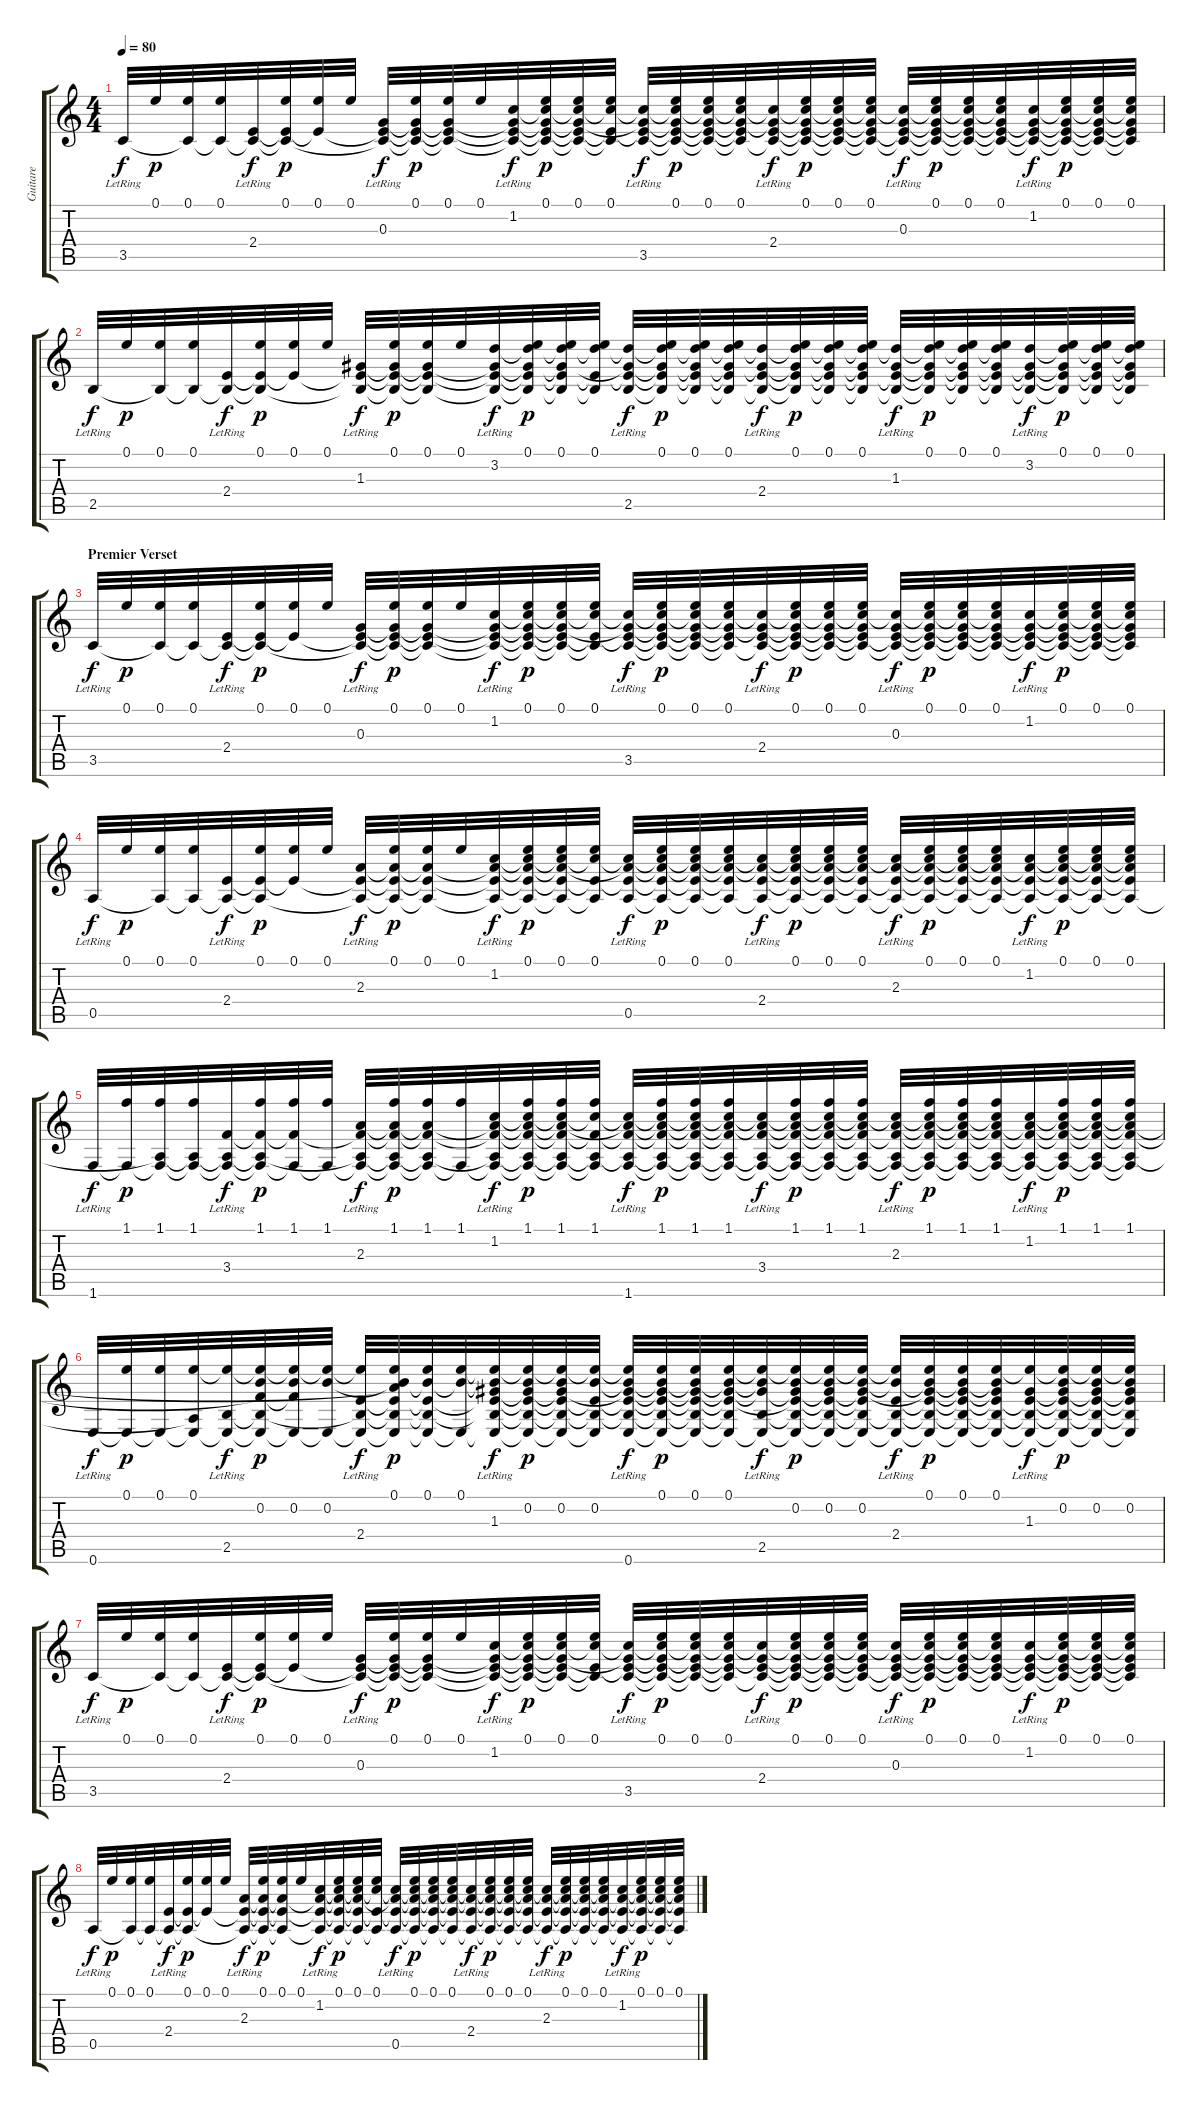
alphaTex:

\track ("Guitare" "Guitare") {instrument acousticguitarnylon}
\staff {score tabs}
\tuning (E4 B3 G3 D3 A2 E2) {hide}
\ts (4 4)
\tempo 80
\clef g2
\ks c
3.5{lr}.32{dy f} 0.1.32{dy p} (0.1 3.5{t}).32 (0.1 3.5{t}).32 (2.4{lr} 3.5{t}).32{dy f} (0.1 2.4{t} 3.5{t}).32{dy p} (0.1 2.4{t}).32 0.1.32 (0.3{lr} 2.4{t} 3.5{t}).32{dy f} (0.1 0.3{t} 2.4{t} 3.5{t}).32{dy p} (0.1 0.3{t} 2.4{t} 3.5{t}).32 0.1.32 (1.2{lr} 0.3{t} 2.4{t} 3.5{t}).32{dy f} (0.1 1.2{t} 0.3{t} 2.4{t} 3.5{t}).32{dy p} (0.1 1.2{t} 0.3{t} 2.4{t} 3.5{t}).32 (0.1 1.2{t} 2.4{t} 3.5{t}).32 (1.2{t} 0.3{t} 2.4{t} 3.5{lr}).32{dy f} (0.1 1.2{t} 0.3{t} 2.4{t} 3.5{t}).32{dy p} (0.1 1.2{t} 0.3{t} 2.4{t} 3.5{t}).32 (0.1 1.2{t} 0.3{t} 2.4{t} 3.5{t}).32 (1.2{t} 0.3{t} 2.4{lr} 3.5{t}).32{dy f} (0.1 1.2{t} 0.3{t} 2.4{t} 3.5{t}).32{dy p} (0.1 1.2{t} 0.3{t} 2.4{t} 3.5{t}).32 (0.1 1.2{t} 0.3{t} 2.4{t} 3.5{t}).32 (1.2{t} 0.3{lr} 2.4{t} 3.5{t}).32{dy f} (0.1 1.2{t} 0.3{t} 2.4{t} 3.5{t}).32{dy p} (0.1 1.2{t} 0.3{t} 2.4{t} 3.5{t}).32 (0.1 1.2{t} 0.3{t} 2.4{t} 3.5{t}).32 (1.2{lr} 0.3{t} 2.4{t} 3.5{t}).32{dy f} (0.1 1.2{t} 0.3{t} 2.4{t} 3.5{t}).32{dy p} (0.1 1.2{t} 0.3{t} 2.4{t} 3.5{t}).32 (0.1 1.2{t} 0.3{t} 2.4{t} 3.5{t}).32 |
2.5{lr}.32{dy f} 0.1.32{dy p} (0.1 2.5{t}).32 (0.1 2.5{t}).32 (2.4{lr} 2.5{t}).32{dy f} (0.1 2.4{t} 2.5{t}).32{dy p} (0.1 2.4{t}).32 0.1.32 (1.3{lr} 2.4{t} 2.5{t}).32{dy f} (0.1 1.3{t} 2.4{t} 2.5{t}).32{dy p} (0.1 1.3{t} 2.4{t} 2.5{t}).32 0.1.32 (3.2{lr} 1.3{t} 2.4{t} 2.5{t}).32{dy f} (0.1 3.2{t} 1.3{t} 2.4{t} 2.5{t}).32{dy p} (0.1 3.2{t} 1.3{t} 2.4{t} 2.5{t}).32 (0.1 3.2{t} 2.4{t} 2.5{t}).32 (3.2{t} 1.3{t} 2.4{t} 2.5{lr}).32{dy f} (0.1 3.2{t} 1.3{t} 2.4{t} 2.5{t}).32{dy p} (0.1 3.2{t} 1.3{t} 2.4{t} 2.5{t}).32 (0.1 3.2{t} 1.3{t} 2.4{t} 2.5{t}).32 (3.2{t} 1.3{t} 2.4{lr} 2.5{t}).32{dy f} (0.1 3.2{t} 1.3{t} 2.4{t} 2.5{t}).32{dy p} (0.1 3.2{t} 1.3{t} 2.4{t} 2.5{t}).32 (0.1 3.2{t} 1.3{t} 2.4{t} 2.5{t}).32 (3.2{t} 1.3{lr} 2.4{t} 2.5{t}).32{dy f} (0.1 3.2{t} 1.3{t} 2.4{t} 2.5{t}).32{dy p} (0.1 3.2{t} 1.3{t} 2.4{t} 2.5{t}).32 (0.1 3.2{t} 1.3{t} 2.4{t} 2.5{t}).32 (3.2{lr} 1.3{t} 2.4{t} 2.5{t}).32{dy f} (0.1 3.2{t} 1.3{t} 2.4{t} 2.5{t}).32{dy p} (0.1 3.2{t} 1.3{t} 2.4{t} 2.5{t}).32 (0.1 3.2{t} 1.3{t} 2.4{t} 2.5{t}).32 |
\section ("" "Premier Verset")
3.5{lr}.32{dy f} 0.1.32{dy p} (0.1 3.5{t}).32 (0.1 3.5{t}).32 (2.4{lr} 3.5{t}).32{dy f} (0.1 2.4{t} 3.5{t}).32{dy p} (0.1 2.4{t}).32 0.1.32 (0.3{lr} 2.4{t} 3.5{t}).32{dy f} (0.1 0.3{t} 2.4{t} 3.5{t}).32{dy p} (0.1 0.3{t} 2.4{t} 3.5{t}).32 0.1.32 (1.2{lr} 0.3{t} 2.4{t} 3.5{t}).32{dy f} (0.1 1.2{t} 0.3{t} 2.4{t} 3.5{t}).32{dy p} (0.1 1.2{t} 0.3{t} 2.4{t} 3.5{t}).32 (0.1 1.2{t} 2.4{t} 3.5{t}).32 (1.2{t} 0.3{t} 2.4{t} 3.5{lr}).32{dy f} (0.1 1.2{t} 0.3{t} 2.4{t} 3.5{t}).32{dy p} (0.1 1.2{t} 0.3{t} 2.4{t} 3.5{t}).32 (0.1 1.2{t} 0.3{t} 2.4{t} 3.5{t}).32 (1.2{t} 0.3{t} 2.4{lr} 3.5{t}).32{dy f} (0.1 1.2{t} 0.3{t} 2.4{t} 3.5{t}).32{dy p} (0.1 1.2{t} 0.3{t} 2.4{t} 3.5{t}).32 (0.1 1.2{t} 0.3{t} 2.4{t} 3.5{t}).32 (1.2{t} 0.3{lr} 2.4{t} 3.5{t}).32{dy f} (0.1 1.2{t} 0.3{t} 2.4{t} 3.5{t}).32{dy p} (0.1 1.2{t} 0.3{t} 2.4{t} 3.5{t}).32 (0.1 1.2{t} 0.3{t} 2.4{t} 3.5{t}).32 (1.2{lr} 0.3{t} 2.4{t} 3.5{t}).32{dy f} (0.1 1.2{t} 0.3{t} 2.4{t} 3.5{t}).32{dy p} (0.1 1.2{t} 0.3{t} 2.4{t} 3.5{t}).32 (0.1 1.2{t} 0.3{t} 2.4{t} 3.5{t}).32 |
0.5{lr}.32{dy f} 0.1.32{dy p} (0.1 0.5{t}).32 (0.1 0.5{t}).32 (2.4{lr} 0.5{t}).32{dy f} (0.1 2.4{t} 0.5{t}).32{dy p} (0.1 2.4{t}).32 0.1.32 (2.3{lr} 2.4{t} 0.5{t}).32{dy f} (0.1 2.3{t} 2.4{t} 0.5{t}).32{dy p} (0.1 2.3{t} 2.4{t} 0.5{t}).32 0.1.32 (1.2{lr} 2.3{t} 2.4{t} 0.5{t}).32{dy f} (0.1 1.2{t} 2.3{t} 2.4{t} 0.5{t}).32{dy p} (0.1 1.2{t} 2.3{t} 2.4{t} 0.5{t}).32 (0.1 1.2{t} 2.4{t} 0.5{t}).32 (1.2{t} 2.3{t} 2.4{t} 0.5{lr}).32{dy f} (0.1 1.2{t} 2.3{t} 2.4{t} 0.5{t}).32{dy p} (0.1 1.2{t} 2.3{t} 2.4{t} 0.5{t}).32 (0.1 1.2{t} 2.3{t} 2.4{t} 0.5{t}).32 (1.2{t} 2.3{t} 2.4{lr} 0.5{t}).32{dy f} (0.1 1.2{t} 2.3{t} 2.4{t} 0.5{t}).32{dy p} (0.1 1.2{t} 2.3{t} 2.4{t} 0.5{t}).32 (0.1 1.2{t} 2.3{t} 2.4{t} 0.5{t}).32 (1.2{t} 2.3{lr} 2.4{t} 0.5{t}).32{dy f} (0.1 1.2{t} 2.3{t} 2.4{t} 0.5{t}).32{dy p} (0.1 1.2{t} 2.3{t} 2.4{t} 0.5{t}).32 (0.1 1.2{t} 2.3{t} 2.4{t} 0.5{t}).32 (1.2{lr} 2.3{t} 2.4{t} 0.5{t}).32{dy f} (0.1 1.2{t} 2.3{t} 2.4{t} 0.5{t}).32{dy p} (0.1 1.2{t} 2.3{t} 2.4{t} 0.5{t}).32 (0.1 1.2{t} 2.3{t} 2.4{t} 0.5{t}).32 |
1.6{lr}.32{dy f} (1.1 1.6{t}).32{dy p} (1.1 0.5{t} 1.6{t}).32 (1.1 0.5{t} 1.6{t}).32 (3.4{lr} 0.5{t} 1.6{t}).32{dy f} (1.1 3.4{t} 0.5{t} 1.6{t}).32{dy p} (1.1 3.4{t} 1.6{t}).32 (1.1 1.6{t}).32 (2.3{lr} 3.4{t} 0.5{t} 1.6{t}).32{dy f} (1.1 2.3{t} 3.4{t} 0.5{t} 1.6{t}).32{dy p} (1.1 2.3{t} 3.4{t} 0.5{t} 1.6{t}).32 (1.1 1.6{t}).32 (1.2{lr} 2.3{t} 3.4{t} 0.5{t} 1.6{t}).32{dy f} (1.1 1.2{t} 2.3{t} 3.4{t} 0.5{t} 1.6{t}).32{dy p} (1.1 1.2{t} 2.3{t} 3.4{t} 0.5{t} 1.6{t}).32 (1.1 1.2{t} 3.4{t} 0.5{t} 1.6{t}).32 (1.2{t} 2.3{t} 3.4{t} 0.5{t} 1.6{lr}).32{dy f} (1.1 1.2{t} 2.3{t} 3.4{t} 0.5{t} 1.6{t}).32{dy p} (1.1 1.2{t} 2.3{t} 3.4{t} 0.5{t} 1.6{t}).32 (1.1 1.2{t} 2.3{t} 3.4{t} 0.5{t} 1.6{t}).32 (1.2{t} 2.3{t} 3.4{lr} 0.5{t} 1.6{t}).32{dy f} (1.1 1.2{t} 2.3{t} 3.4{t} 0.5{t} 1.6{t}).32{dy p} (1.1 1.2{t} 2.3{t} 3.4{t} 0.5{t} 1.6{t}).32 (1.1 1.2{t} 2.3{t} 3.4{t} 0.5{t} 1.6{t}).32 (1.2{t} 2.3{lr} 3.4{t} 0.5{t} 1.6{t}).32{dy f} (1.1 1.2{t} 2.3{t} 3.4{t} 0.5{t} 1.6{t}).32{dy p} (1.1 1.2{t} 2.3{t} 3.4{t} 0.5{t} 1.6{t}).32 (1.1 1.2{t} 2.3{t} 3.4{t} 0.5{t} 1.6{t}).32 (1.2{lr} 2.3{t} 3.4{t} 0.5{t} 1.6{t}).32{dy f} (1.1 1.2{t} 2.3{t} 3.4{t} 0.5{t} 1.6{t}).32{dy p} (1.1 1.2{t} 2.3{t} 3.4{t} 0.5{t} 1.6{t}).32 (1.1 1.2{t} 2.3{t} 3.4{t} 0.5{t} 1.6{t}).32 |
0.6{lr}.32{dy f} (0.1 0.6{t}).32{dy p} (0.1 0.6{t}).32 (0.1 0.5{t} 0.6{t}).32 (0.1{t} 2.5{lr} 0.6{t}).32{dy f} (0.1{t} 0.2 3.4{t} 2.5{t} 0.6{t}).32{dy p} (0.1{t} 0.2 3.4{t} 0.6{t}).32 (0.1{t} 0.2 0.6{t}).32 (0.1{t} 2.4{lr} 2.5{t} 0.6{t}).32{dy f} (0.1 0.2{t} 2.3{t} 2.4{t} 2.5{t} 0.6{t}).32{dy p} (0.1 0.2{t} 2.4{t} 2.5{t} 0.6{t}).32 (0.1 0.2{t} 0.6{t}).32 (0.1{t} 0.2{t} 1.3{lr} 2.4{t} 2.5{t} 0.6{t}).32{dy f} (0.1{t} 0.2 1.3{t} 2.4{t} 2.5{t} 0.6{t}).32{dy p} (0.1{t} 0.2 1.3{t} 2.4{t} 2.5{t} 0.6{t}).32 (0.1{t} 0.2 2.4{t} 2.5{t} 0.6{t}).32 (0.1{t} 0.2{t} 1.3{t} 2.4{t} 2.5{t} 0.6{lr}).32{dy f} (0.1 0.2{t} 1.3{t} 2.4{t} 2.5{t} 0.6{t}).32{dy p} (0.1 0.2{t} 1.3{t} 2.4{t} 2.5{t} 0.6{t}).32 (0.1 0.2{t} 1.3{t} 2.4{t} 2.5{t} 0.6{t}).32 (0.1{t} 0.2{t} 1.3{t} 2.5{lr} 0.6{t}).32{dy f} (0.1{t} 0.2 1.3{t} 2.4{t} 2.5{t} 0.6{t}).32{dy p} (0.1{t} 0.2 1.3{t} 2.4{t} 2.5{t} 0.6{t}).32 (0.1{t} 0.2 1.3{t} 2.4{t} 2.5{t} 0.6{t}).32 (0.1{t} 0.2{t} 2.4{lr} 2.5{t} 0.6{t}).32{dy f} (0.1 0.2{t} 1.3{t} 2.4{t} 2.5{t} 0.6{t}).32{dy p} (0.1 0.2{t} 1.3{t} 2.4{t} 2.5{t} 0.6{t}).32 (0.1 0.2{t} 1.3{t} 2.4{t} 2.5{t} 0.6{t}).32 (0.1{t} 1.3{lr} 2.4{t} 2.5{t} 0.6{t}).32{dy f} (0.1{t} 0.2 1.3{t} 2.4{t} 2.5{t} 0.6{t}).32{dy p} (0.1{t} 0.2 1.3{t} 2.4{t} 2.5{t} 0.6{t}).32 (0.1{t} 0.2 1.3{t} 2.4{t} 2.5{t} 0.6{t}).32 |
3.5{lr}.32{dy f} 0.1.32{dy p} (0.1 3.5{t}).32 (0.1 3.5{t}).32 (2.4{lr} 3.5{t}).32{dy f} (0.1 2.4{t} 3.5{t}).32{dy p} (0.1 2.4{t}).32 0.1.32 (0.3{lr} 2.4{t} 3.5{t}).32{dy f} (0.1 0.3{t} 2.4{t} 3.5{t}).32{dy p} (0.1 0.3{t} 2.4{t} 3.5{t}).32 0.1.32 (1.2{lr} 0.3{t} 2.4{t} 3.5{t}).32{dy f} (0.1 1.2{t} 0.3{t} 2.4{t} 3.5{t}).32{dy p} (0.1 1.2{t} 0.3{t} 2.4{t} 3.5{t}).32 (0.1 1.2{t} 2.4{t} 3.5{t}).32 (1.2{t} 0.3{t} 2.4{t} 3.5{lr}).32{dy f} (0.1 1.2{t} 0.3{t} 2.4{t} 3.5{t}).32{dy p} (0.1 1.2{t} 0.3{t} 2.4{t} 3.5{t}).32 (0.1 1.2{t} 0.3{t} 2.4{t} 3.5{t}).32 (1.2{t} 0.3{t} 2.4{lr} 3.5{t}).32{dy f} (0.1 1.2{t} 0.3{t} 2.4{t} 3.5{t}).32{dy p} (0.1 1.2{t} 0.3{t} 2.4{t} 3.5{t}).32 (0.1 1.2{t} 0.3{t} 2.4{t} 3.5{t}).32 (1.2{t} 0.3{lr} 2.4{t} 3.5{t}).32{dy f} (0.1 1.2{t} 0.3{t} 2.4{t} 3.5{t}).32{dy p} (0.1 1.2{t} 0.3{t} 2.4{t} 3.5{t}).32 (0.1 1.2{t} 0.3{t} 2.4{t} 3.5{t}).32 (1.2{lr} 0.3{t} 2.4{t} 3.5{t}).32{dy f} (0.1 1.2{t} 0.3{t} 2.4{t} 3.5{t}).32{dy p} (0.1 1.2{t} 0.3{t} 2.4{t} 3.5{t}).32 (0.1 1.2{t} 0.3{t} 2.4{t} 3.5{t}).32 |
0.5{lr}.32{dy f} 0.1.32{dy p} (0.1 0.5{t}).32 (0.1 0.5{t}).32 (2.4{lr} 0.5{t}).32{dy f} (0.1 2.4{t} 0.5{t}).32{dy p} (0.1 2.4{t}).32 0.1.32 (2.3{lr} 2.4{t} 0.5{t}).32{dy f} (0.1 2.3{t} 2.4{t} 0.5{t}).32{dy p} (0.1 2.3{t} 2.4{t} 0.5{t}).32 0.1.32 (1.2{lr} 2.3{t} 2.4{t} 0.5{t}).32{dy f} (0.1 1.2{t} 2.3{t} 2.4{t} 0.5{t}).32{dy p} (0.1 1.2{t} 2.3{t} 2.4{t} 0.5{t}).32 (0.1 1.2{t} 2.4{t} 0.5{t}).32 (1.2{t} 2.3{t} 2.4{t} 0.5{lr}).32{dy f} (0.1 1.2{t} 2.3{t} 2.4{t} 0.5{t}).32{dy p} (0.1 1.2{t} 2.3{t} 2.4{t} 0.5{t}).32 (0.1 1.2{t} 2.3{t} 2.4{t} 0.5{t}).32 (1.2{t} 2.3{t} 2.4{lr} 0.5{t}).32{dy f} (0.1 1.2{t} 2.3{t} 2.4{t} 0.5{t}).32{dy p} (0.1 1.2{t} 2.3{t} 2.4{t} 0.5{t}).32 (0.1 1.2{t} 2.3{t} 2.4{t} 0.5{t}).32 (1.2{t} 2.3{lr} 2.4{t} 0.5{t}).32{dy f} (0.1 1.2{t} 2.3{t} 2.4{t} 0.5{t}).32{dy p} (0.1 1.2{t} 2.3{t} 2.4{t} 0.5{t}).32 (0.1 1.2{t} 2.3{t} 2.4{t} 0.5{t}).32 (1.2{lr} 2.3{t} 2.4{t} 0.5{t}).32{dy f} (0.1 1.2{t} 2.3{t} 2.4{t} 0.5{t}).32{dy p} (0.1 1.2{t} 2.3{t} 2.4{t} 0.5{t}).32 (0.1 1.2{t} 2.3{t} 2.4{t} 0.5{t}).32
